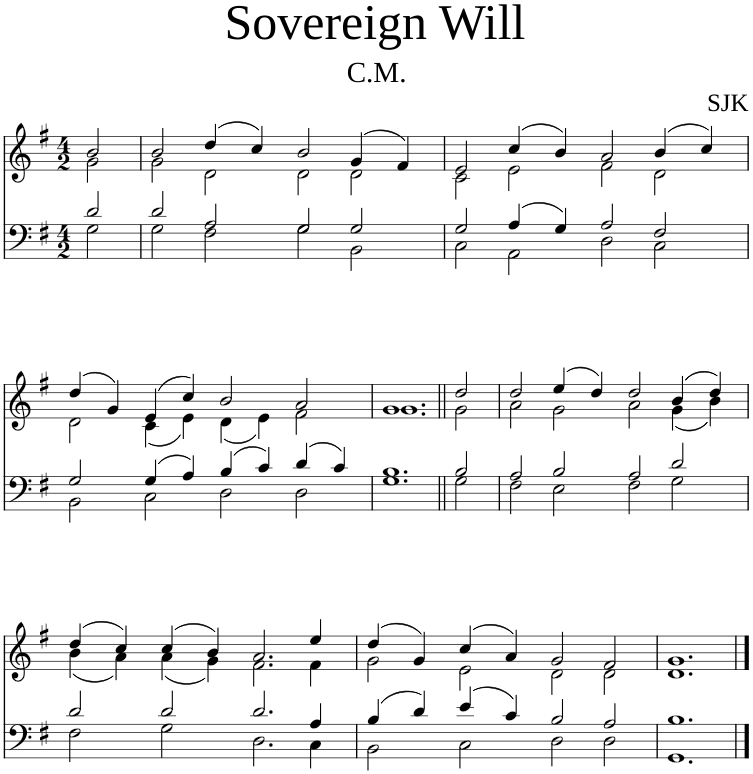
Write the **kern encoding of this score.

**kern	**kern
*part1	*part1
*staff2	*staff1
*I"Piano	*
*I'Pno	*
*clefF4	*clefG2
*k[f#]	*k[f#]
*M4/2	*M4/2
=1	=1
*^	*^
2d/	2G\	2b/	2g\
=2	=2	=2	=2
2d/	2G\	2b/	2g\
2A/	2F#\	(4dd/	2d\
.	.	4cc/)	.
2G/	2G\	2b/	2d\
2G/	2BB\	(4g/	2d\
.	.	4f#/)	.
=3	=3	=3	=3
2G/	2C\	2e/	2c\
4A/	2AA\	(4cc/	2e\
4G/	.	4b/)	.
2A/	2D\	2a/	2f#\
2F#/	2C\	(4b/	2d\
.	.	4cc/)	.
!!LO:LB:g=z	!!
=4	=4	=4	=4
2G/	2BB\	(4dd/	2d\
.	.	4g/)	.
4G/	2C\	(4e/	(4c\
4A/	.	4cc/)	4e\)
4B/	2D\	2b/	(4d\
4c/	.	.	4e\)
4d/	2D\	2a/	2f#\
4c/	.	.	.
=5	=5	=5	=5
1.B	1.G	1.g	1.g
=6||	=6||	=6||	=6||
2B/	2G\	2dd/	2g\
=7	=7	=7	=7
2A/	2F#\	2dd/	2a\
2B/	2E\	(4ee/	2g\
.	.	4dd/)	.
2A/	2F#\	2dd/	2a\
2d/	2G\	(4b/	(4g\
.	.	4dd/)	4b\)
!!LO:LB:g=z	!!
=8	=8	=8	=8
2d/	2F#\	(4dd/	(4b\
.	.	4cc/)	4a\)
2d/	2G\	(4cc/	(4a\
.	.	4b/)	4g\)
2.d/	2.D\	2.a/	2.f#\
4A/	4C\	4ee/	4f#\
=9	=9	=9	=9
4B/	2BB\	(4dd/	2g\
4d/	.	4g/)	.
4e/	2C\	(4cc/	2e\
4c/	.	4a/)	.
2B/	2D\	2g/	2d\
2A/	2D\	2f#/	2d\
=10	=10	=10	=10
1.B	1.GG	1.g	1.d
*v	*v	*	*
*	*v	*v
==	==
*-	*-
